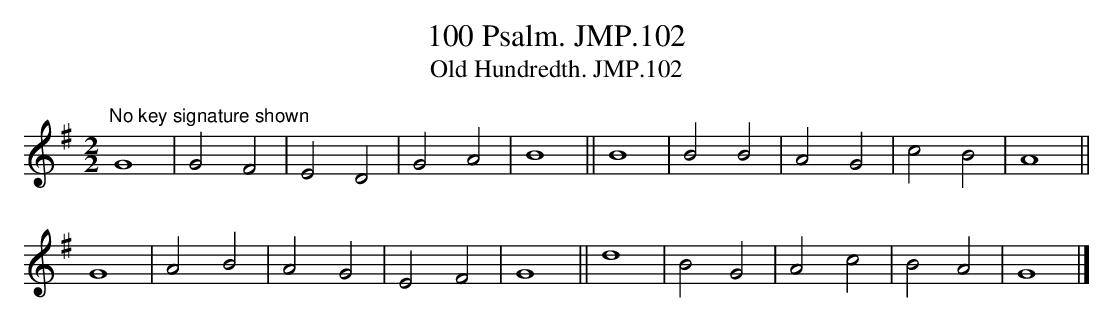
X:1
T:100 Psalm. JMP.102
T:Old Hundredth. JMP.102
M:2/2
L:1/4
K:G major
"No key signature shown" G4 | G2F2 | E2D2 | G2A2 | B4 ||\
B4 | B2B2 | A2G2 | c2B2 | A4 ||
G4 | A2B2 | A2G2 | E2F2 | G4 ||\
d4 | B2G2 | A2c2 | B2A2 | G4 |]
